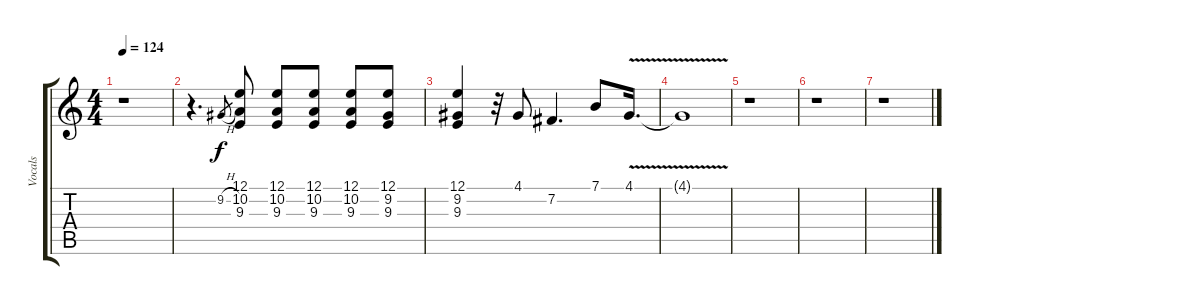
\track ("Vocals" "Vocals") {instrument lead2sawtooth}
\staff {score tabs}
\tuning (E4 B3 G3 D3 A2 E2) {hide}
\ts (4 4)
\tempo 124
\clef g2
\ks c
r.1{dy f} |
r.4{d} 9.2{h}.8{gr} (12.1 10.2 9.3).8 (12.1 10.2 9.3).8 (12.1 10.2 9.3).8 (12.1 10.2 9.3).8 (12.1 9.2 9.3).8 |
(12.1 9.2 9.3).4 r.32 4.1.8 7.2.4{d} 7.1.8 4.1{v}.16{d volume 11} |
4.1{v t}.1 |
r.1 |
r.1 |
r.1
